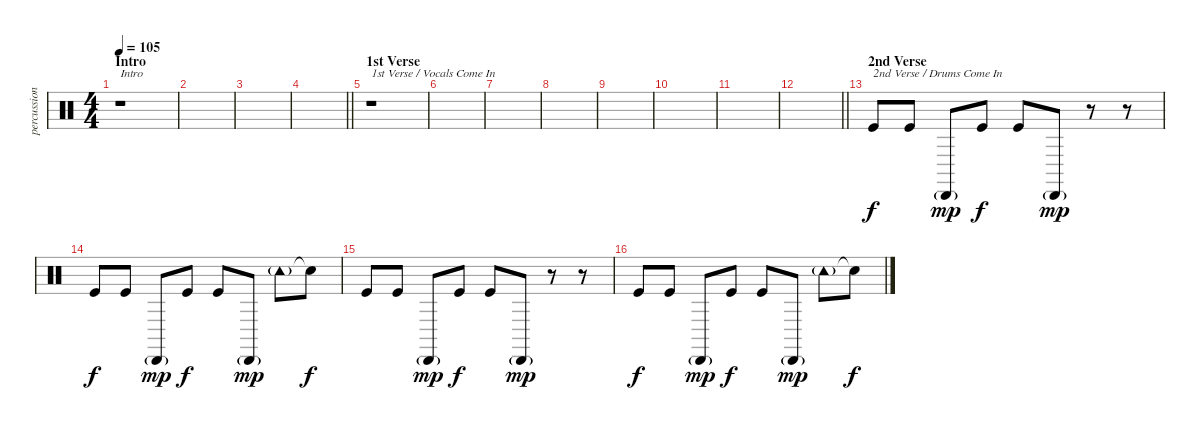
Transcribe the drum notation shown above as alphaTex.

\track ("percussions" "percussion") {instrument percussion}
\staff {score}
\articulation defaults
\ts (4 4)
\section ("" "Intro")
\tempo 105
\clef neutral
\ks c
r.1{txt "Intro" dy f} |
|
|
\barLineRight lightlight
|
\section ("" "1st Verse")
r.1{txt "1st Verse / Vocals Come In"} |
|
|
|
|
|
|
\barLineRight lightlight
|
\section ("" "2nd Verse")
"Kick (hit)".8{txt "2nd Verse / Drums Come In" volume 7} "Kick (hit)".8 "Cabasa (hit)"{g}.8{dy mp} "Kick (hit)".8{dy f} "Kick (hit)".8 "Cabasa (hit)"{g}.8{dy mp} r.8 r.8 |
"Kick (hit)".8{dy f} "Kick (hit)".8 "Cabasa (hit)"{g}.8{dy mp} "Kick (hit)".8{dy f} "Kick (hit)".8 "Cabasa (hit)"{g}.8{dy mp} "Tambourine (hit)"{g}.8 "Snare (hit)"{t}.8{dy f} |
"Kick (hit)".8 "Kick (hit)".8 "Cabasa (hit)"{g}.8{dy mp} "Kick (hit)".8{dy f} "Kick (hit)".8 "Cabasa (hit)"{g}.8{dy mp} r.8 r.8 |
"Kick (hit)".8{dy f} "Kick (hit)".8 "Cabasa (hit)"{g}.8{dy mp} "Kick (hit)".8{dy f} "Kick (hit)".8 "Cabasa (hit)"{g}.8{dy mp} "Tambourine (hit)"{g}.8 "Snare (hit)"{t}.8{dy f}
